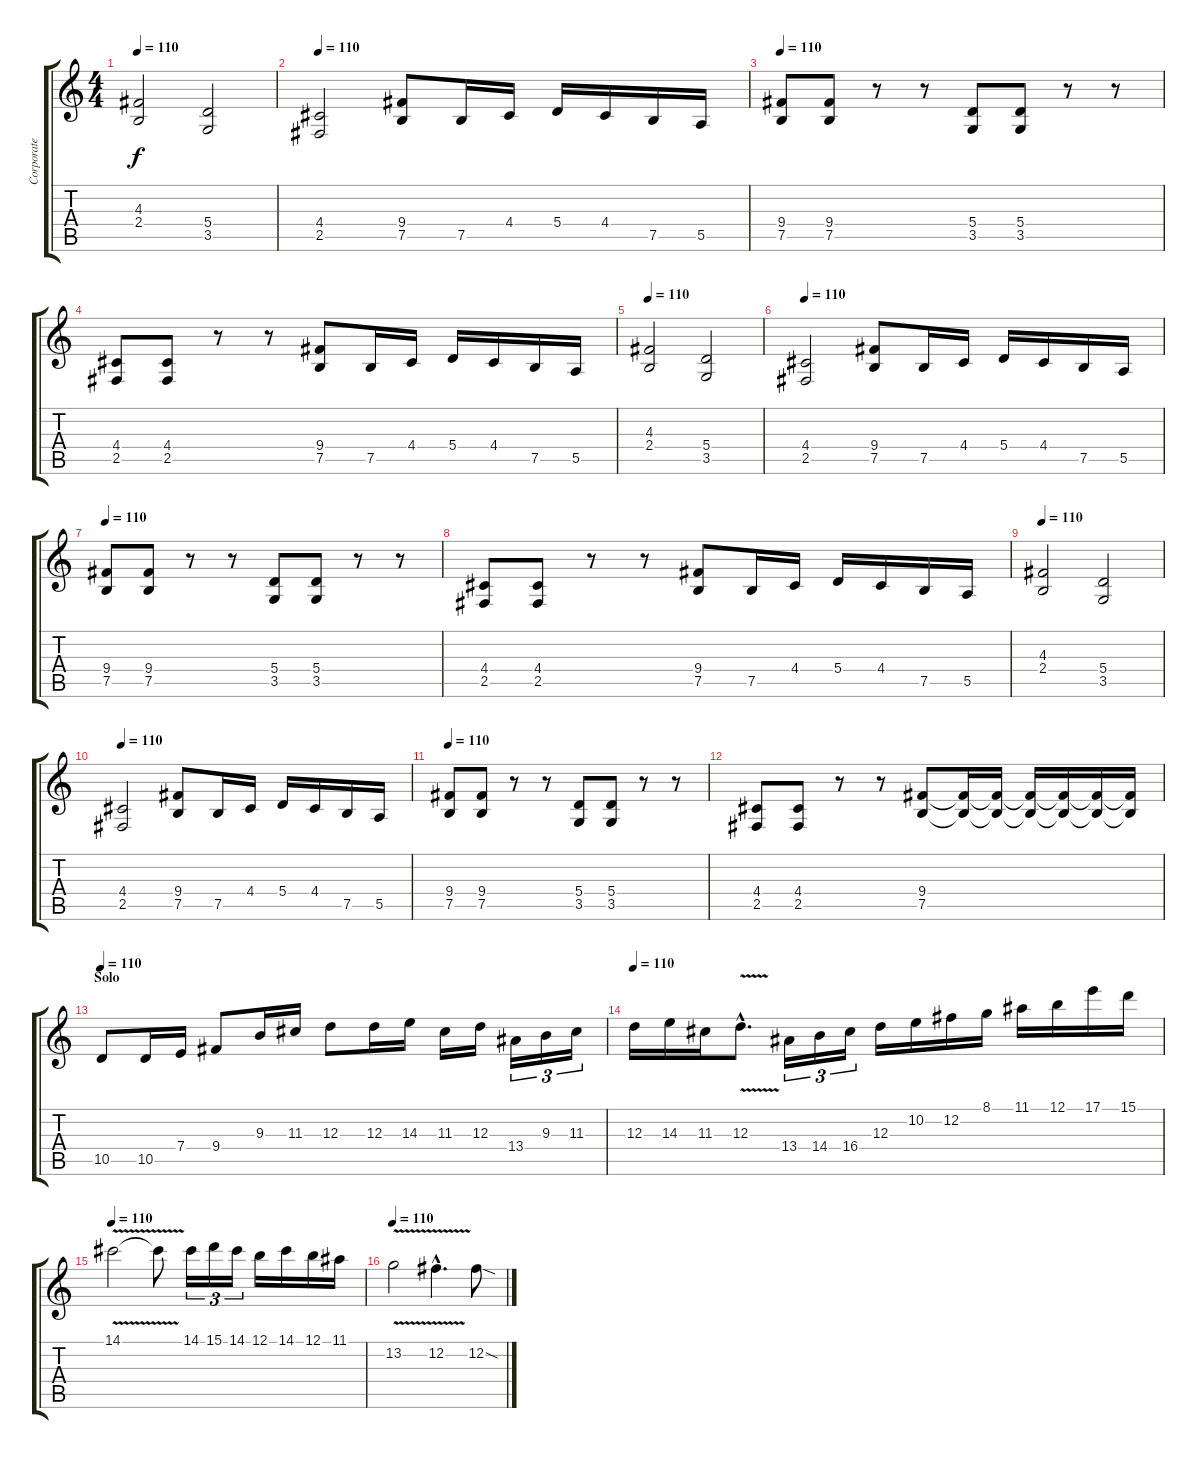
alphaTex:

\track ("Corporate Death (L)" "Corporate ") {instrument distortionguitar}
\staff {score tabs}
\tuning (B3 Gb3 D3 A2 E2 B1) {hide}
\ts (4 4)
\tempo 112
\tempo 110
\clef g2
\ks c
(4.3 2.4).2{dy f} (5.4 3.5).2 |
\tempo 110
(4.4 2.5).2 (9.4 7.5).8 7.5.16 4.4.16 5.4.16 4.4.16 7.5.16 5.5.16 |
\tempo 110
(9.4 7.5).8 (9.4 7.5).8 r.8 r.8 (5.4 3.5).8 (5.4 3.5).8 r.8 r.8 |
(4.4 2.5).8 (4.4 2.5).8 r.8 r.8 (9.4 7.5).8 7.5.16 4.4.16 5.4.16 4.4.16 7.5.16 5.5.16 |
\tempo 112
\tempo 110
(4.3 2.4).2 (5.4 3.5).2 |
\tempo 110
(4.4 2.5).2 (9.4 7.5).8 7.5.16 4.4.16 5.4.16 4.4.16 7.5.16 5.5.16 |
\tempo 110
(9.4 7.5).8 (9.4 7.5).8 r.8 r.8 (5.4 3.5).8 (5.4 3.5).8 r.8 r.8 |
(4.4 2.5).8 (4.4 2.5).8 r.8 r.8 (9.4 7.5).8 7.5.16 4.4.16 5.4.16 4.4.16 7.5.16 5.5.16 |
\tempo 112
\tempo 110
(4.3 2.4).2 (5.4 3.5).2 |
\tempo 110
(4.4 2.5).2 (9.4 7.5).8 7.5.16 4.4.16 5.4.16 4.4.16 7.5.16 5.5.16 |
\tempo 110
(9.4 7.5).8 (9.4 7.5).8 r.8 r.8 (5.4 3.5).8 (5.4 3.5).8 r.8 r.8 |
(4.4 2.5).8 (4.4 2.5).8 r.8 r.8 (9.4 7.5).8 (9.4{t} 7.5{t}).16 (9.4{t} 7.5{t}).16 (9.4{t} 7.5{t}).16 (9.4{t} 7.5{t}).16 (9.4{t} 7.5{t}).16 (9.4{t} 7.5{t}).16 |
\section ("" "Solo")
\tempo 110
10.5.8 10.5.16 7.4.16 9.4.8 9.3.16 11.3.16 12.3.8 12.3.16 14.3.16 11.3.16 12.3.16 13.4.16{tu (3 2)} 9.3.16{tu (3 2)} 11.3.16{tu (3 2)} |
\tempo 110
12.3.16 14.3.16 11.3.16 12.3{v hac}.8{d} 13.4.16{tu (3 2)} 14.4.16{tu (3 2)} 16.4.16{tu (3 2)} 12.3.16 10.2.16 12.2.16 8.1.16 11.1.16 12.1.16 17.1.16 15.1.16 |
\tempo 110
14.1{v}.2 14.1{t}.8 14.1.16{tu (3 2)} 15.1.16{tu (3 2)} 14.1.16{tu (3 2)} 12.1.16 14.1.16 12.1.16 11.1.16 |
\tempo 110
13.2{v}.2 12.2{v hac}.4{d} 12.2{sod}.8
